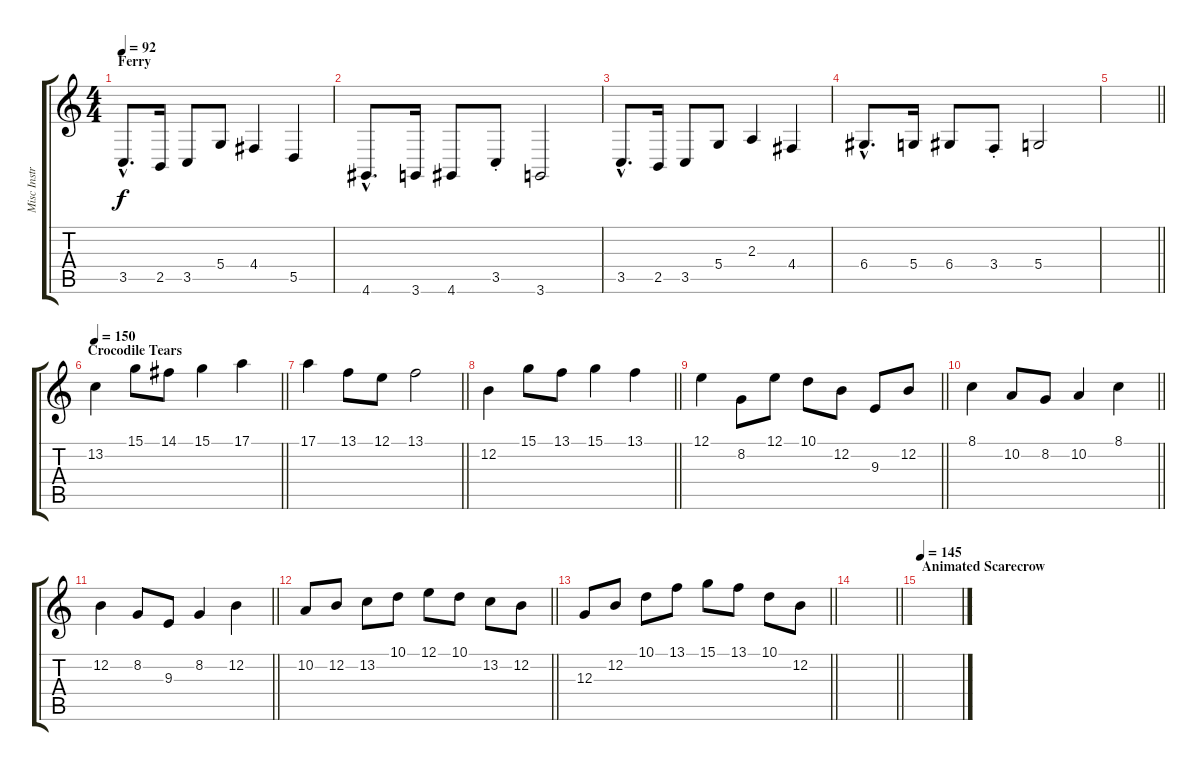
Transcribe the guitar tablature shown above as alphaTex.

\track ("Misc Instruments" "Misc Instr") {instrument bassoon}
\staff {score tabs}
\tuning (E4 B3 G3 D3 A2 E2) {hide}
\ts (4 4)
\section ("" "Ferry")
\tempo 92
\clef g2
\ks c
3.5{hac}.8{d dy f instrument bassoon} 2.5.16 3.5.8 5.4.8 4.4.4 5.5.4 |
4.6{hac}.8{d} 3.6.16 4.6.8 3.5{st}.8 3.6.2 |
3.5{hac}.8{d} 2.5.16 3.5.8 5.4.8 2.3.4 4.4.4 |
6.4{hac}.8{d} 5.4.16 6.4.8 3.4{st}.8 5.4.2 |
\barLineRight lightlight
|
\section ("" "Crocodile Tears")
\tempo 150
\barLineRight lightlight
13.2.4{instrument musicbox} 15.1.8 14.1.8 15.1.4 17.1.4 |
\barLineRight lightlight
17.1.4 13.1.8 12.1.8 13.1.2 |
\barLineRight lightlight
12.2.4 15.1.8 13.1.8 15.1.4 13.1.4 |
\barLineRight lightlight
12.1.4 8.2.8 12.1.8 10.1.8 12.2.8 9.3.8 12.2.8 |
\barLineRight lightlight
8.1.4 10.2.8 8.2.8 10.2.4 8.1.4 |
\barLineRight lightlight
12.2.4 8.2.8 9.3.8 8.2.4 12.2.4 |
\barLineRight lightlight
10.2.8 12.2.8 13.2.8 10.1.8 12.1.8 10.1.8 13.2.8 12.2.8 |
\barLineRight lightlight
12.3.8 12.2.8 10.1.8 13.1.8 15.1.8 13.1.8 10.1.8 12.2.8 |
\barLineRight lightlight
|
\section ("" "Animated Scarecrow")
\tempo 145
